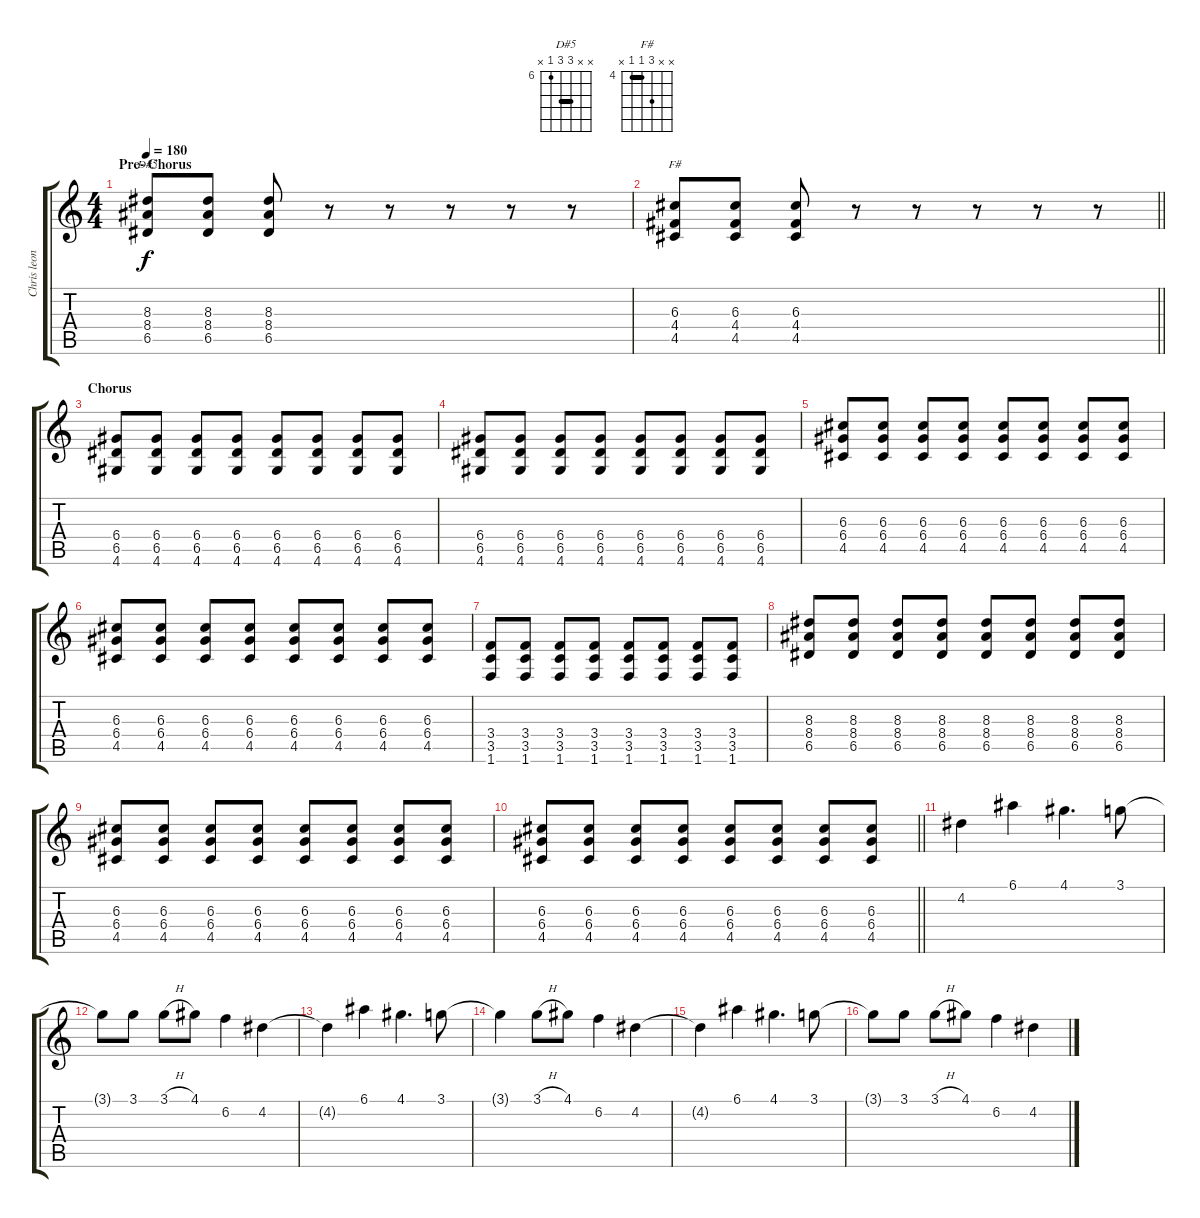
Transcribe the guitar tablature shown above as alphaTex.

\track ("Chris leonard (3rd Guitarist)" "Chris leon") {instrument distortionguitar}
\staff {score tabs}
\tuning (E4 B3 G3 D3 A2 E2) {hide}
\chord ("D#5" x x 8 8 6 x) {firstfret 6 barre 8}
\chord ("F#" x x 6 4 4 x) {firstfret 4 barre 4}
\ts (4 4)
\section ("" "Pre- Chorus")
\tempo 180
\clef g2
\ks c
(8.3 8.4 6.5).8{ch "D#5" dy f} (8.3 8.4 6.5).8 (8.3 8.4 6.5).8 r.8 r.8 r.8 r.8 r.8 |
\barLineRight lightlight
(6.3 4.4 4.5).8{ch "F#"} (6.3 4.4 4.5).8 (6.3 4.4 4.5).8 r.8 r.8 r.8 r.8 r.8 |
\section ("" "Chorus")
(6.4 6.5 4.6).8 (6.4 6.5 4.6).8 (6.4 6.5 4.6).8 (6.4 6.5 4.6).8 (6.4 6.5 4.6).8 (6.4 6.5 4.6).8 (6.4 6.5 4.6).8 (6.4 6.5 4.6).8 |
(6.4 6.5 4.6).8 (6.4 6.5 4.6).8 (6.4 6.5 4.6).8 (6.4 6.5 4.6).8 (6.4 6.5 4.6).8 (6.4 6.5 4.6).8 (6.4 6.5 4.6).8 (6.4 6.5 4.6).8 |
(6.3 6.4 4.5).8 (6.3 6.4 4.5).8 (6.3 6.4 4.5).8 (6.3 6.4 4.5).8 (6.3 6.4 4.5).8 (6.3 6.4 4.5).8 (6.3 6.4 4.5).8 (6.3 6.4 4.5).8 |
(6.3 6.4 4.5).8 (6.3 6.4 4.5).8 (6.3 6.4 4.5).8 (6.3 6.4 4.5).8 (6.3 6.4 4.5).8 (6.3 6.4 4.5).8 (6.3 6.4 4.5).8 (6.3 6.4 4.5).8 |
(3.4 3.5 1.6).8 (3.4 3.5 1.6).8 (3.4 3.5 1.6).8 (3.4 3.5 1.6).8 (3.4 3.5 1.6).8 (3.4 3.5 1.6).8 (3.4 3.5 1.6).8 (3.4 3.5 1.6).8 |
(8.3 8.4 6.5).8 (8.3 8.4 6.5).8 (8.3 8.4 6.5).8 (8.3 8.4 6.5).8 (8.3 8.4 6.5).8 (8.3 8.4 6.5).8 (8.3 8.4 6.5).8 (8.3 8.4 6.5).8 |
(6.3 6.4 4.5).8 (6.3 6.4 4.5).8 (6.3 6.4 4.5).8 (6.3 6.4 4.5).8 (6.3 6.4 4.5).8 (6.3 6.4 4.5).8 (6.3 6.4 4.5).8 (6.3 6.4 4.5).8 |
\barLineRight lightlight
(6.3 6.4 4.5).8 (6.3 6.4 4.5).8 (6.3 6.4 4.5).8 (6.3 6.4 4.5).8 (6.3 6.4 4.5).8 (6.3 6.4 4.5).8 (6.3 6.4 4.5).8 (6.3 6.4 4.5).8 |
4.2.4 6.1.4 4.1.4{d} 3.1.8 |
3.1{t}.8 3.1.8 3.1{h}.8 4.1.8 6.2.4 4.2.4 |
4.2{t}.4 6.1.4 4.1.4{d} 3.1.8 |
3.1{t}.4 3.1{h}.8 4.1.8 6.2.4 4.2.4 |
4.2{t}.4 6.1.4 4.1.4{d} 3.1.8 |
3.1{t}.8 3.1.8 3.1{h}.8 4.1.8 6.2.4 4.2.4
